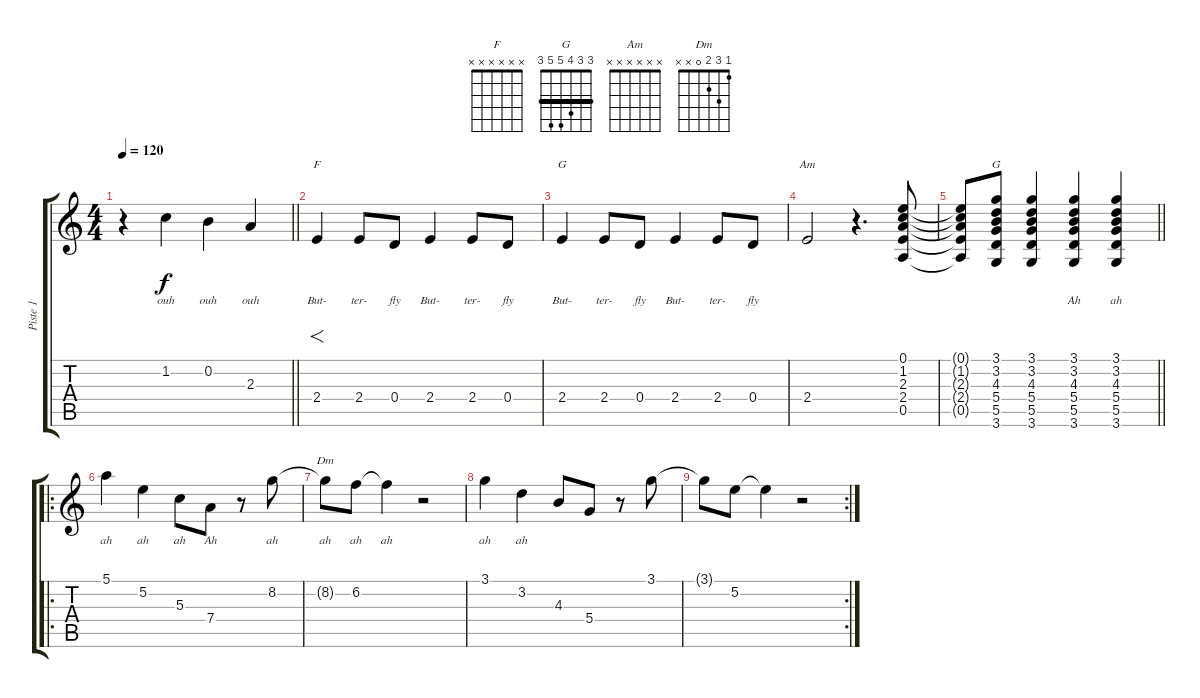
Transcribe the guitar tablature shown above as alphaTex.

\track ("Piste 1" "Piste 1") {instrument acousticguitarsteel}
\staff {score tabs}
\tuning (E4 B3 G3 D3 A2 E2) {hide}
\chord ("F" x x x x x x)
\chord ("G" 3 0 0 0 2 3)
\chord ("Am" x x x x x x)
\chord ("G" 3 3 4 5 5 3) {barre 3}
\chord ("Dm" 1 3 2 0 x x)
\ts (4 4)
\tempo 120
\clef g2
\barLineRight lightlight
\ks c
r.4{dy f} 1.2.4{lyrics (0 "ouh") lyrics (1 "") lyrics (2 "") lyrics (3 "") lyrics (4 "")} 0.2.4{lyrics (0 "ouh") lyrics (1 "") lyrics (2 "") lyrics (3 "") lyrics (4 "")} 2.3.4{lyrics (0 "ouh") lyrics (1 "") lyrics (2 "") lyrics (3 "") lyrics (4 "")} |
2.4.4{f ch "F" lyrics (0 "But-") lyrics (1 "") lyrics (2 "") lyrics (3 "") lyrics (4 "")} 2.4.8{lyrics (0 "ter-") lyrics (1 "") lyrics (2 "") lyrics (3 "") lyrics (4 "")} 0.4.8{lyrics (0 "fly") lyrics (1 "") lyrics (2 "") lyrics (3 "") lyrics (4 "")} 2.4.4{lyrics (0 "But-") lyrics (1 "") lyrics (2 "") lyrics (3 "") lyrics (4 "")} 2.4.8{lyrics (0 "ter-") lyrics (1 "") lyrics (2 "") lyrics (3 "") lyrics (4 "")} 0.4.8{lyrics (0 "fly") lyrics (1 "") lyrics (2 "") lyrics (3 "") lyrics (4 "")} |
2.4.4{ch "G" lyrics (0 "But-") lyrics (1 "") lyrics (2 "") lyrics (3 "") lyrics (4 "")} 2.4.8{lyrics (0 "ter-") lyrics (1 "") lyrics (2 "") lyrics (3 "") lyrics (4 "")} 0.4.8{lyrics (0 "fly") lyrics (1 "") lyrics (2 "") lyrics (3 "") lyrics (4 "")} 2.4.4{lyrics (0 "But-") lyrics (1 "") lyrics (2 "") lyrics (3 "") lyrics (4 "")} 2.4.8{lyrics (0 "ter-") lyrics (1 "") lyrics (2 "") lyrics (3 "") lyrics (4 "")} 0.4.8{lyrics (0 "fly") lyrics (1 "") lyrics (2 "") lyrics (3 "") lyrics (4 "")} |
2.4.2{ch "Am" lyrics (0 "") lyrics (1 "") lyrics (2 "") lyrics (3 "") lyrics (4 "")} r.4{d} (0.1 1.2 2.3 2.4 0.5).8{lyrics (0 "") lyrics (1 "") lyrics (2 "") lyrics (3 "") lyrics (4 "")} |
\barLineRight lightlight
(0.1{t} 1.2{t} 2.3{t} 2.4{t} 0.5{t}).8{lyrics (0 "") lyrics (1 "") lyrics (2 "") lyrics (3 "") lyrics (4 "")} (3.1 3.2 4.3 5.4 5.5 3.6).8{ch "G" lyrics (0 "") lyrics (1 "") lyrics (2 "") lyrics (3 "") lyrics (4 "")} (3.1 3.2 4.3 5.4 5.5 3.6).4{lyrics (0 "") lyrics (1 "") lyrics (2 "") lyrics (3 "") lyrics (4 "")} (3.1 3.2 4.3 5.4 5.5 3.6).4{lyrics (0 "Ah") lyrics (1 "") lyrics (2 "") lyrics (3 "") lyrics (4 "")} (3.1 3.2 4.3 5.4 5.5 3.6).4{lyrics (0 "ah") lyrics (1 "") lyrics (2 "") lyrics (3 "") lyrics (4 "")} |
\ro
5.1.4{lyrics (0 "ah") lyrics (1 "") lyrics (2 "") lyrics (3 "") lyrics (4 "")} 5.2.4{lyrics (0 "ah") lyrics (1 "") lyrics (2 "") lyrics (3 "") lyrics (4 "")} 5.3.8{lyrics (0 "ah") lyrics (1 "") lyrics (2 "") lyrics (3 "") lyrics (4 "")} 7.4.8{lyrics (0 "Ah") lyrics (1 "") lyrics (2 "") lyrics (3 "") lyrics (4 "")} r.8 8.2.8{lyrics (0 "ah") lyrics (1 "") lyrics (2 "") lyrics (3 "") lyrics (4 "")} |
8.2{t}.8{ch "Dm" lyrics (0 "ah") lyrics (1 "") lyrics (2 "") lyrics (3 "") lyrics (4 "")} 6.2.8{lyrics (0 "ah") lyrics (1 "") lyrics (2 "") lyrics (3 "") lyrics (4 "")} 6.2{t}.4{lyrics (0 "ah") lyrics (1 "") lyrics (2 "") lyrics (3 "") lyrics (4 "")} r.2 |
3.1.4{lyrics (0 "ah") lyrics (1 "") lyrics (2 "") lyrics (3 "") lyrics (4 "")} 3.2.4{lyrics (0 "ah") lyrics (1 "") lyrics (2 "") lyrics (3 "") lyrics (4 "")} 4.3.8{lyrics (0 "") lyrics (1 "") lyrics (2 "") lyrics (3 "") lyrics (4 "")} 5.4.8{lyrics (0 "") lyrics (1 "") lyrics (2 "") lyrics (3 "") lyrics (4 "")} r.8 3.1.8{lyrics (0 "") lyrics (1 "") lyrics (2 "") lyrics (3 "") lyrics (4 "")} |
\rc 2
3.1{t}.8{lyrics (0 "") lyrics (1 "") lyrics (2 "") lyrics (3 "") lyrics (4 "")} 5.2.8{lyrics (0 "") lyrics (1 "") lyrics (2 "") lyrics (3 "") lyrics (4 "")} 5.2{t}.4{lyrics (0 "") lyrics (1 "") lyrics (2 "") lyrics (3 "") lyrics (4 "")} r.2
